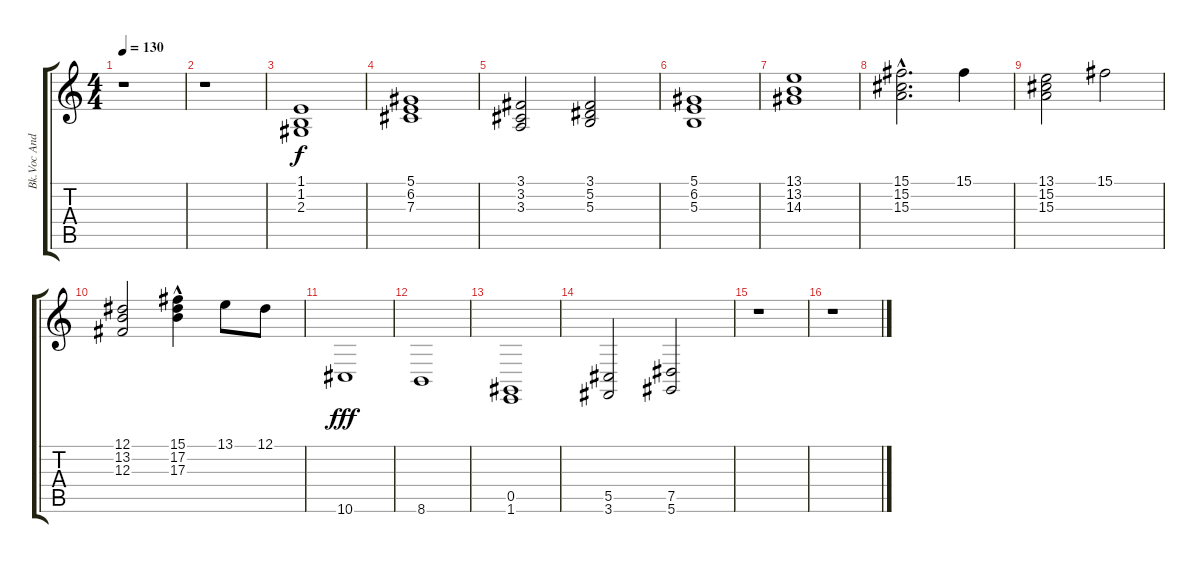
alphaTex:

\track ("Bk.Voc And Keys " "Bk.Voc And") {instrument choiraahs}
\staff {score tabs}
\tuning (Eb4 Bb3 Gb3 Db3 Ab2 Eb2) {hide}
\ts (4 4)
\tempo 130
\clef g2
\ks c
r.1{dy f} |
r.1 |
(1.1 1.2 2.3).1{instrument synthstrings1} |
(5.1 6.2 7.3).1 |
(3.1 3.2 3.3).2{instrument synthstrings1} (3.1 5.2 5.3).2 |
(5.1 6.2 5.3).1{instrument synthstrings1} |
(13.1 13.2 14.3).1 |
(15.1{hac} 15.2 15.3).2{d instrument synthstrings1} 15.1.4 |
(13.1 15.2 15.3).2 15.1.2 |
(12.1 13.2 12.3).2{instrument synthstrings1} (15.1 17.2{hac} 17.3).4 13.1.8 12.1.8 |
10.6.1{dy fff instrument choiraahs} |
8.6.1 |
(0.5 1.6).1 |
(5.5 3.6).2 (7.5 5.6).2 |
r.1 |
r.1
